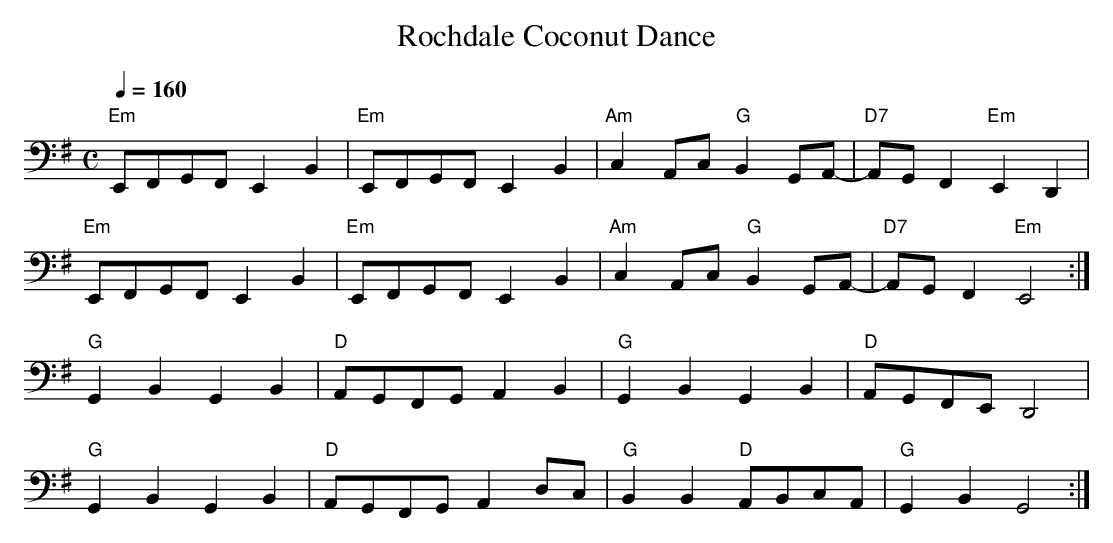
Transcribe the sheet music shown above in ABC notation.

X:1
T: Rochdale Coconut Dance
M: C
K: G clef=bass middle=d
L: 1/4
Q: 160
"Em" E/F/G/F/ EB | "Em" E/F/G/F/ EB |\
       "Am" c A/c/ "G" B G/A/- | "D7" A/G/ F "Em" E D |
 "Em" E/F/G/F/ EB | "Em" E/F/G/F/ EB | "Am" c A/c/ "G" B G/A/- |\
 "D7"A/G/ F "Em" E2 :|
"G" GBGB | "D" A/G/F/G/ AB| "G" GBGB | "D" A/G/F/E/ D2 |
    "G" GBGB | "D" A/G/F/G/ A d/c/ | "G" BB "D" A/B/c/A/ | "G" GBG2 :|
